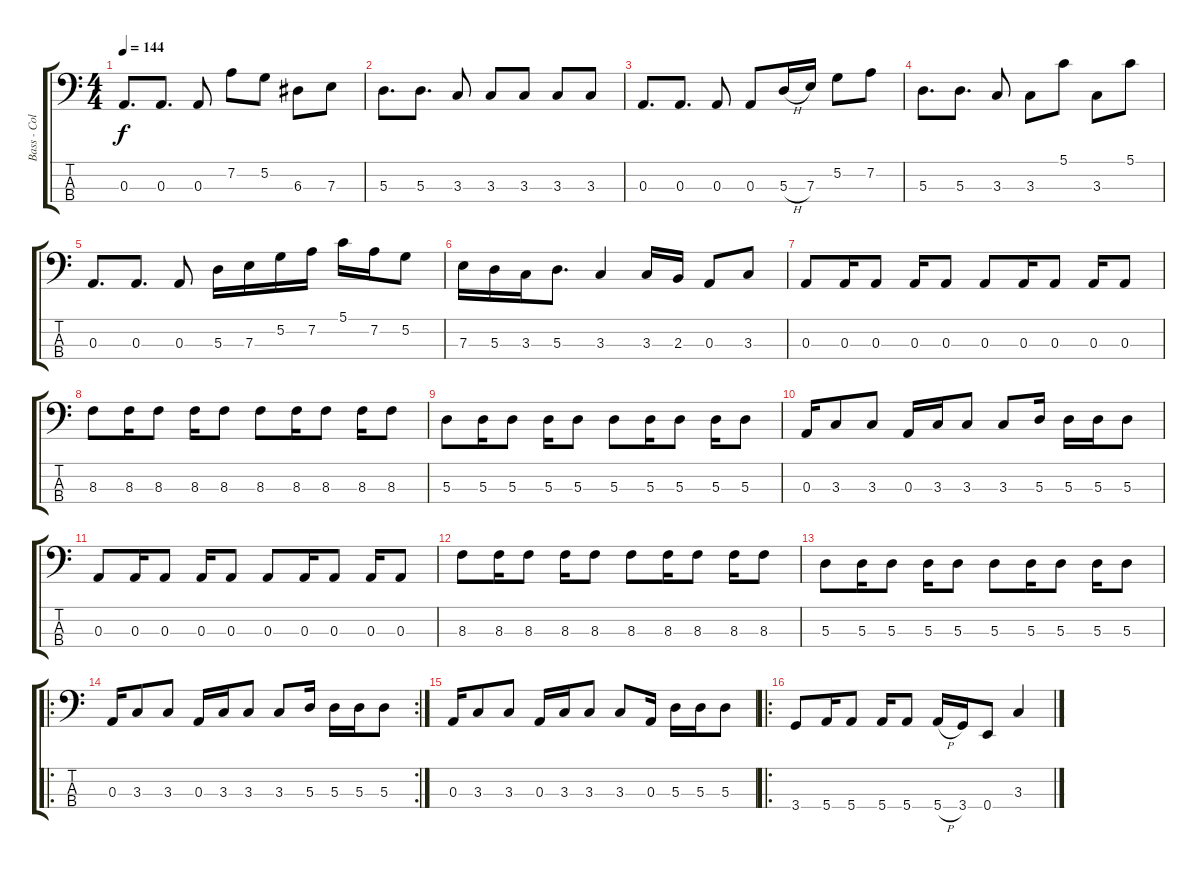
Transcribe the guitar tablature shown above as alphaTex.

\track ("Bass - Colin Kimberly" "Bass - Col") {instrument electricbasspick}
\staff {score tabs}
\tuning (G2 D2 A1 E1) {hide}
\ts (4 4)
\tempo 144
\clef f4
\ks c
0.3.8{d dy f} 0.3.8{d} 0.3.8 7.2.8 5.2.8 6.3.8 7.3.8 |
5.3.8{d} 5.3.8{d} 3.3.8 3.3.8 3.3.8 3.3.8 3.3.8 |
0.3.8{d} 0.3.8{d} 0.3.8 0.3.8 5.3{h}.16 7.3.16 5.2.8 7.2.8 |
5.3.8{d} 5.3.8{d} 3.3.8 3.3.8 5.1.8 3.3.8 5.1.8 |
0.3.8{d} 0.3.8{d} 0.3.8 5.3.16 7.3.16 5.2.16 7.2.16 5.1.16 7.2.16 5.2.8 |
7.3.16 5.3.16 3.3.16 5.3.8{d} 3.3.4 3.3.16 2.3.16 0.3.8 3.3.8 |
0.3.8 0.3.16 0.3.8 0.3.16 0.3.8 0.3.8 0.3.16 0.3.8 0.3.16 0.3.8 |
8.3.8 8.3.16 8.3.8 8.3.16 8.3.8 8.3.8 8.3.16 8.3.8 8.3.16 8.3.8 |
5.3.8 5.3.16 5.3.8 5.3.16 5.3.8 5.3.8 5.3.16 5.3.8 5.3.16 5.3.8 |
0.3.16 3.3.8 3.3.8 0.3.16 3.3.16 3.3.8 3.3.8 5.3.16 5.3.16 5.3.16 5.3.8 |
0.3.8 0.3.16 0.3.8 0.3.16 0.3.8 0.3.8 0.3.16 0.3.8 0.3.16 0.3.8 |
8.3.8 8.3.16 8.3.8 8.3.16 8.3.8 8.3.8 8.3.16 8.3.8 8.3.16 8.3.8 |
5.3.8 5.3.16 5.3.8 5.3.16 5.3.8 5.3.8 5.3.16 5.3.8 5.3.16 5.3.8 |
\ro
\rc 2
0.3.16 3.3.8 3.3.8 0.3.16 3.3.16 3.3.8 3.3.8 5.3.16 5.3.16 5.3.16 5.3.8 |
0.3.16 3.3.8 3.3.8 0.3.16 3.3.16 3.3.8 3.3.8 0.3.16 5.3.16 5.3.16 5.3.8 |
\ro
3.4.8 5.4.16 5.4.8 5.4.16 5.4.8 5.4{h}.16 3.4.16 0.4.8 3.3.4
